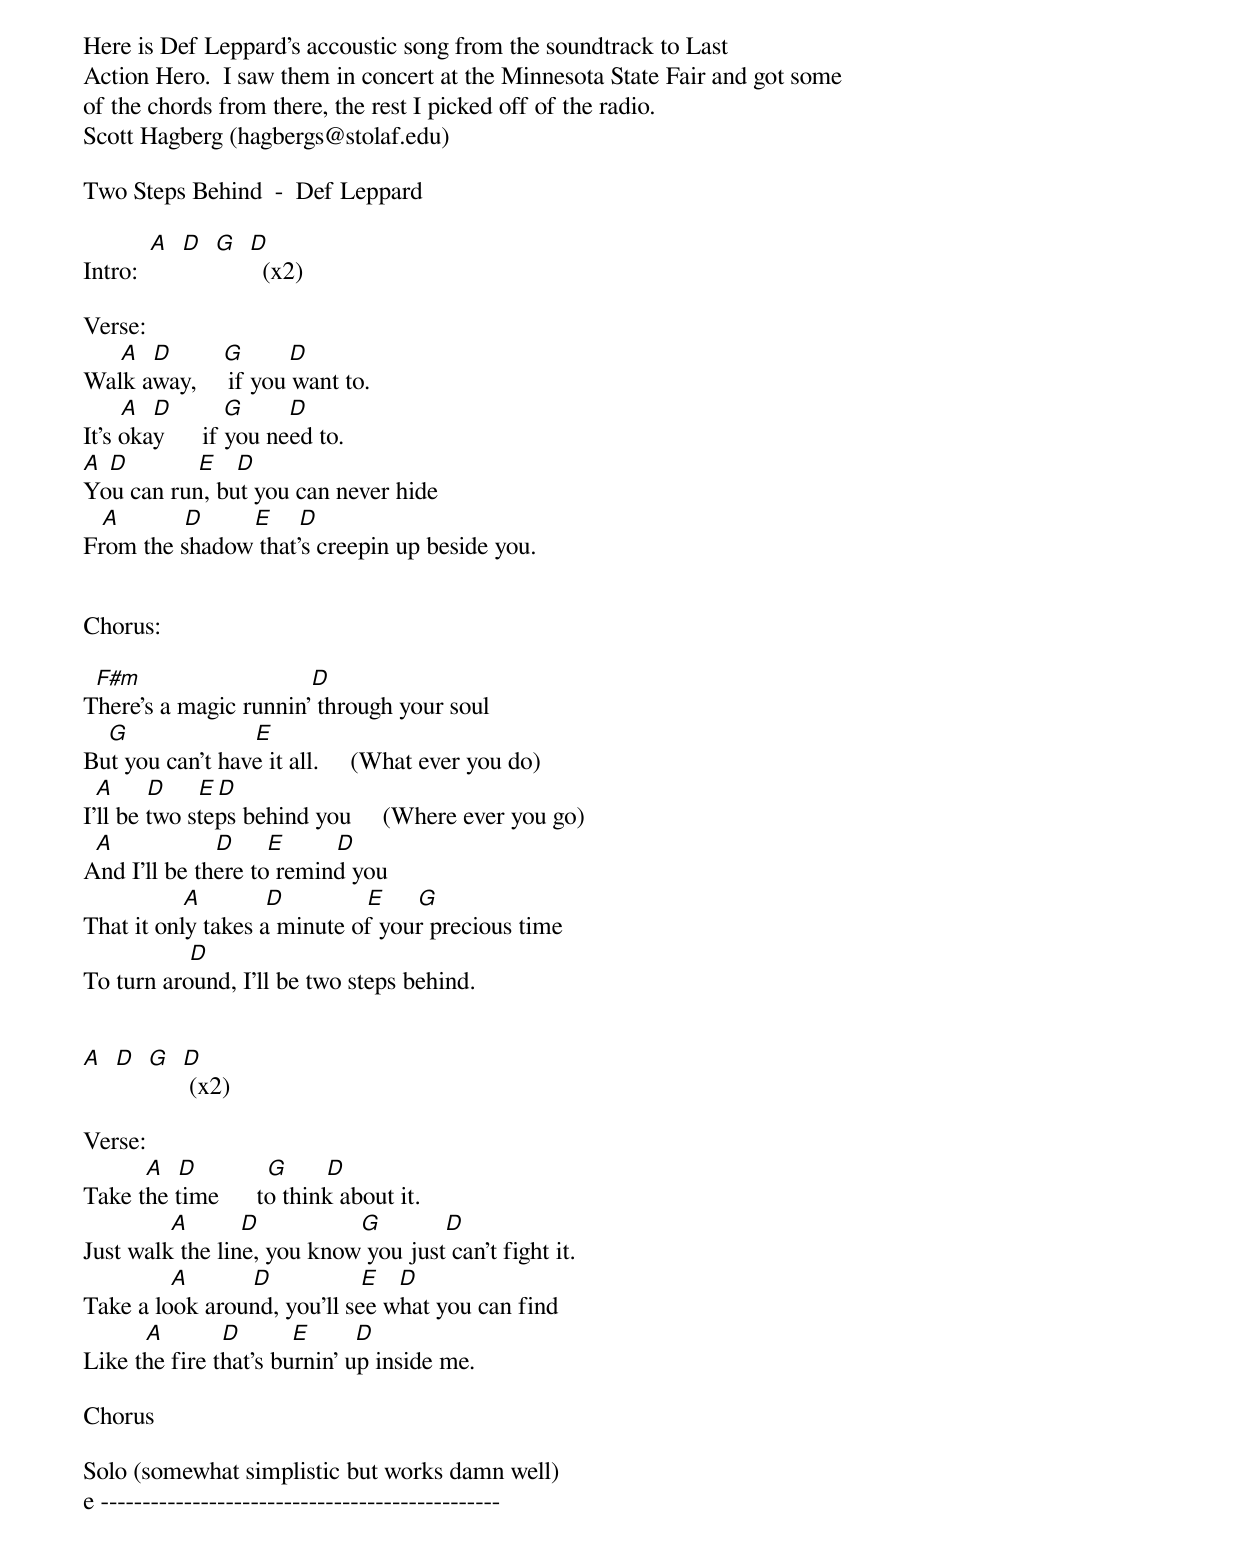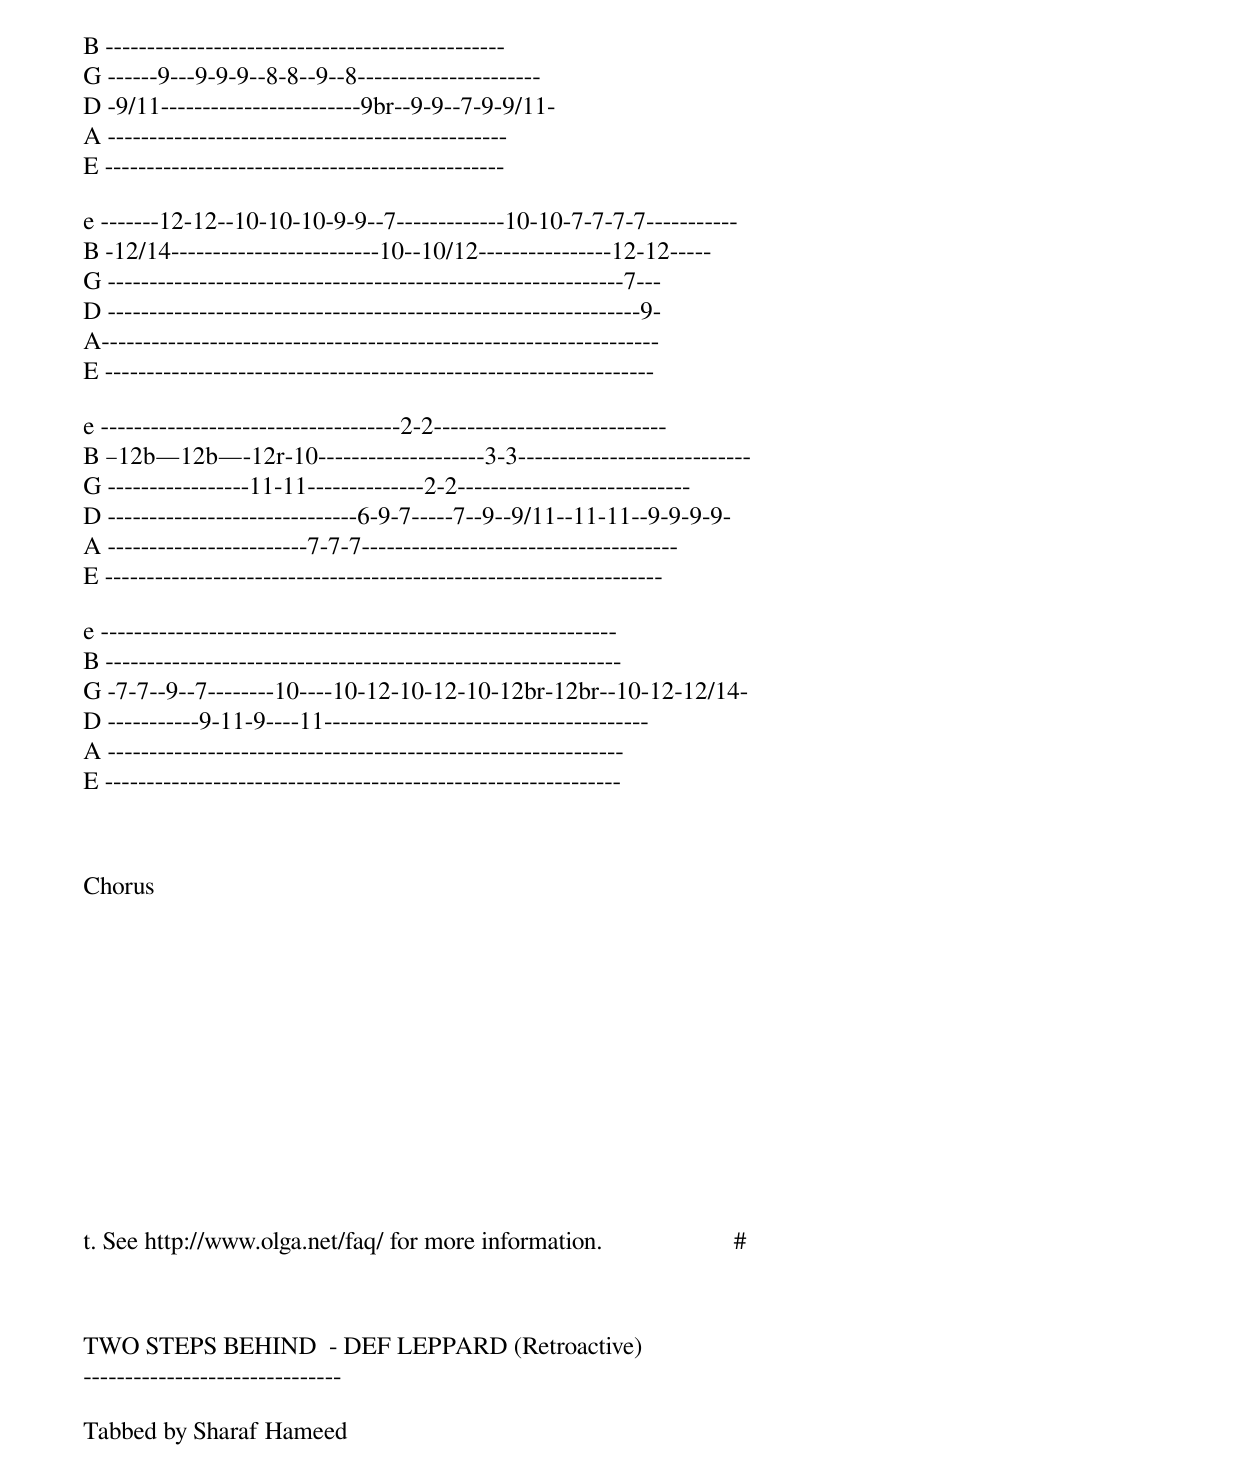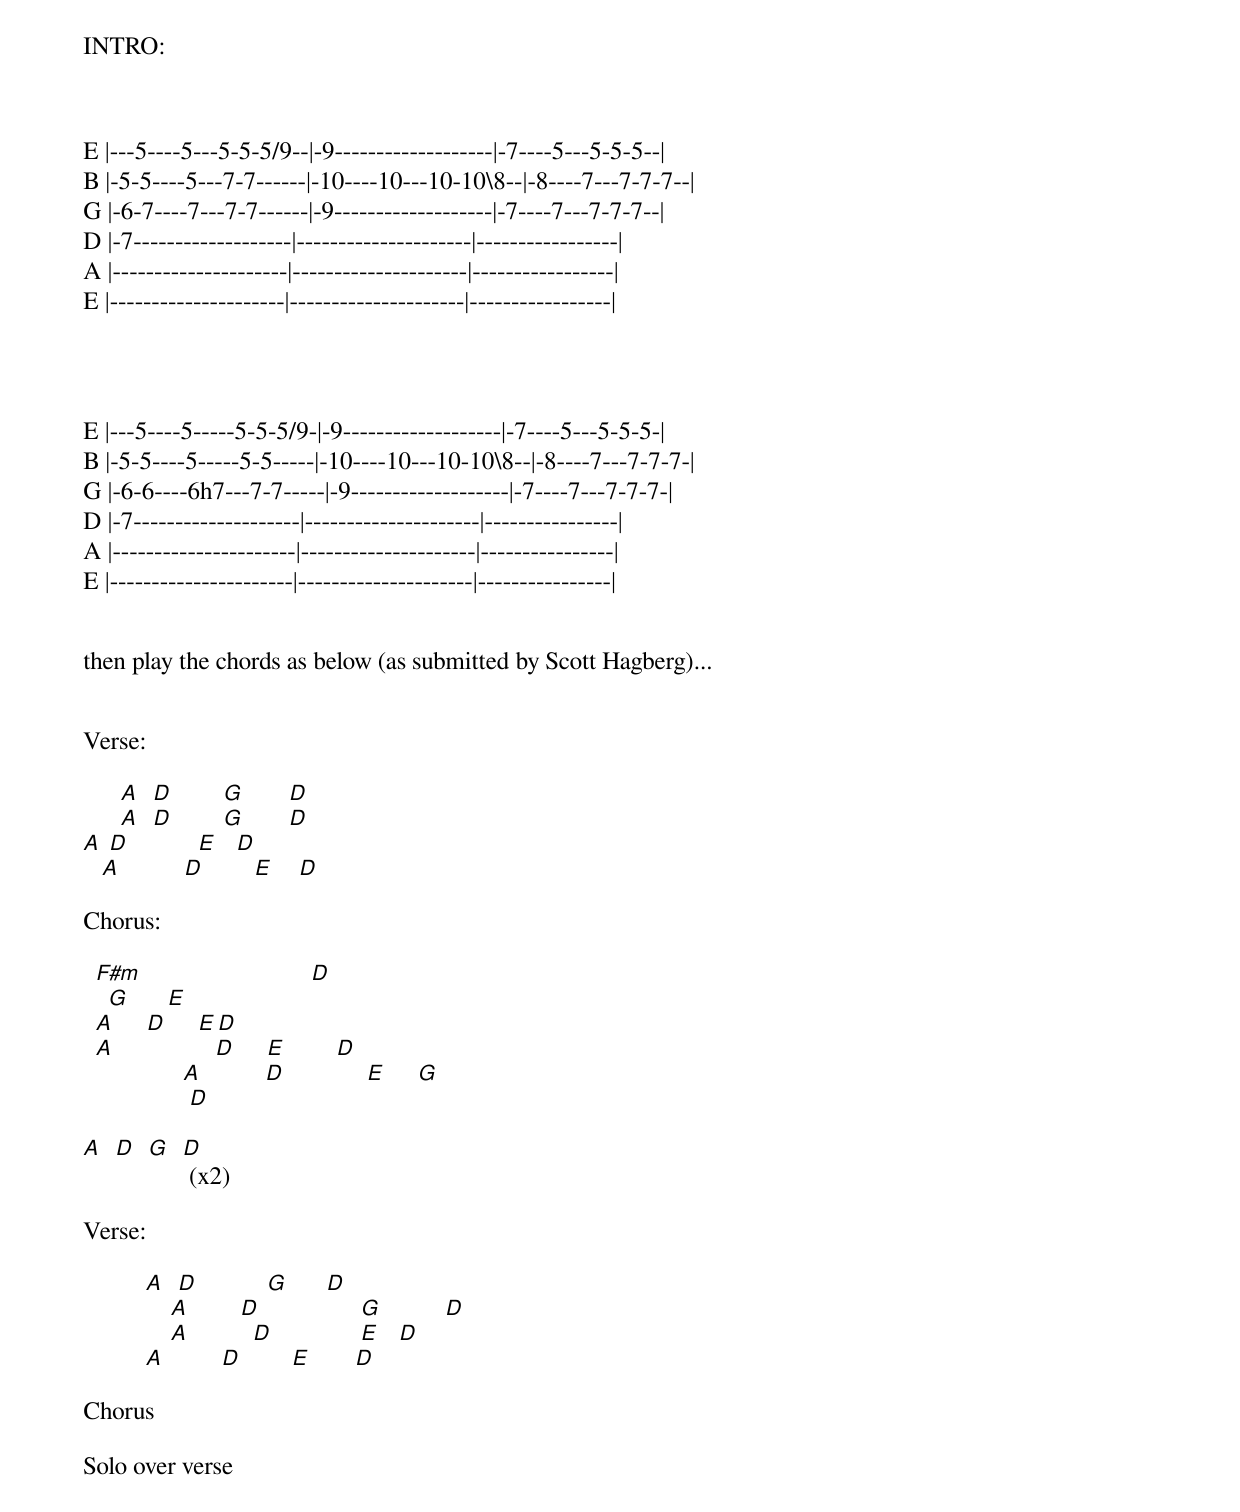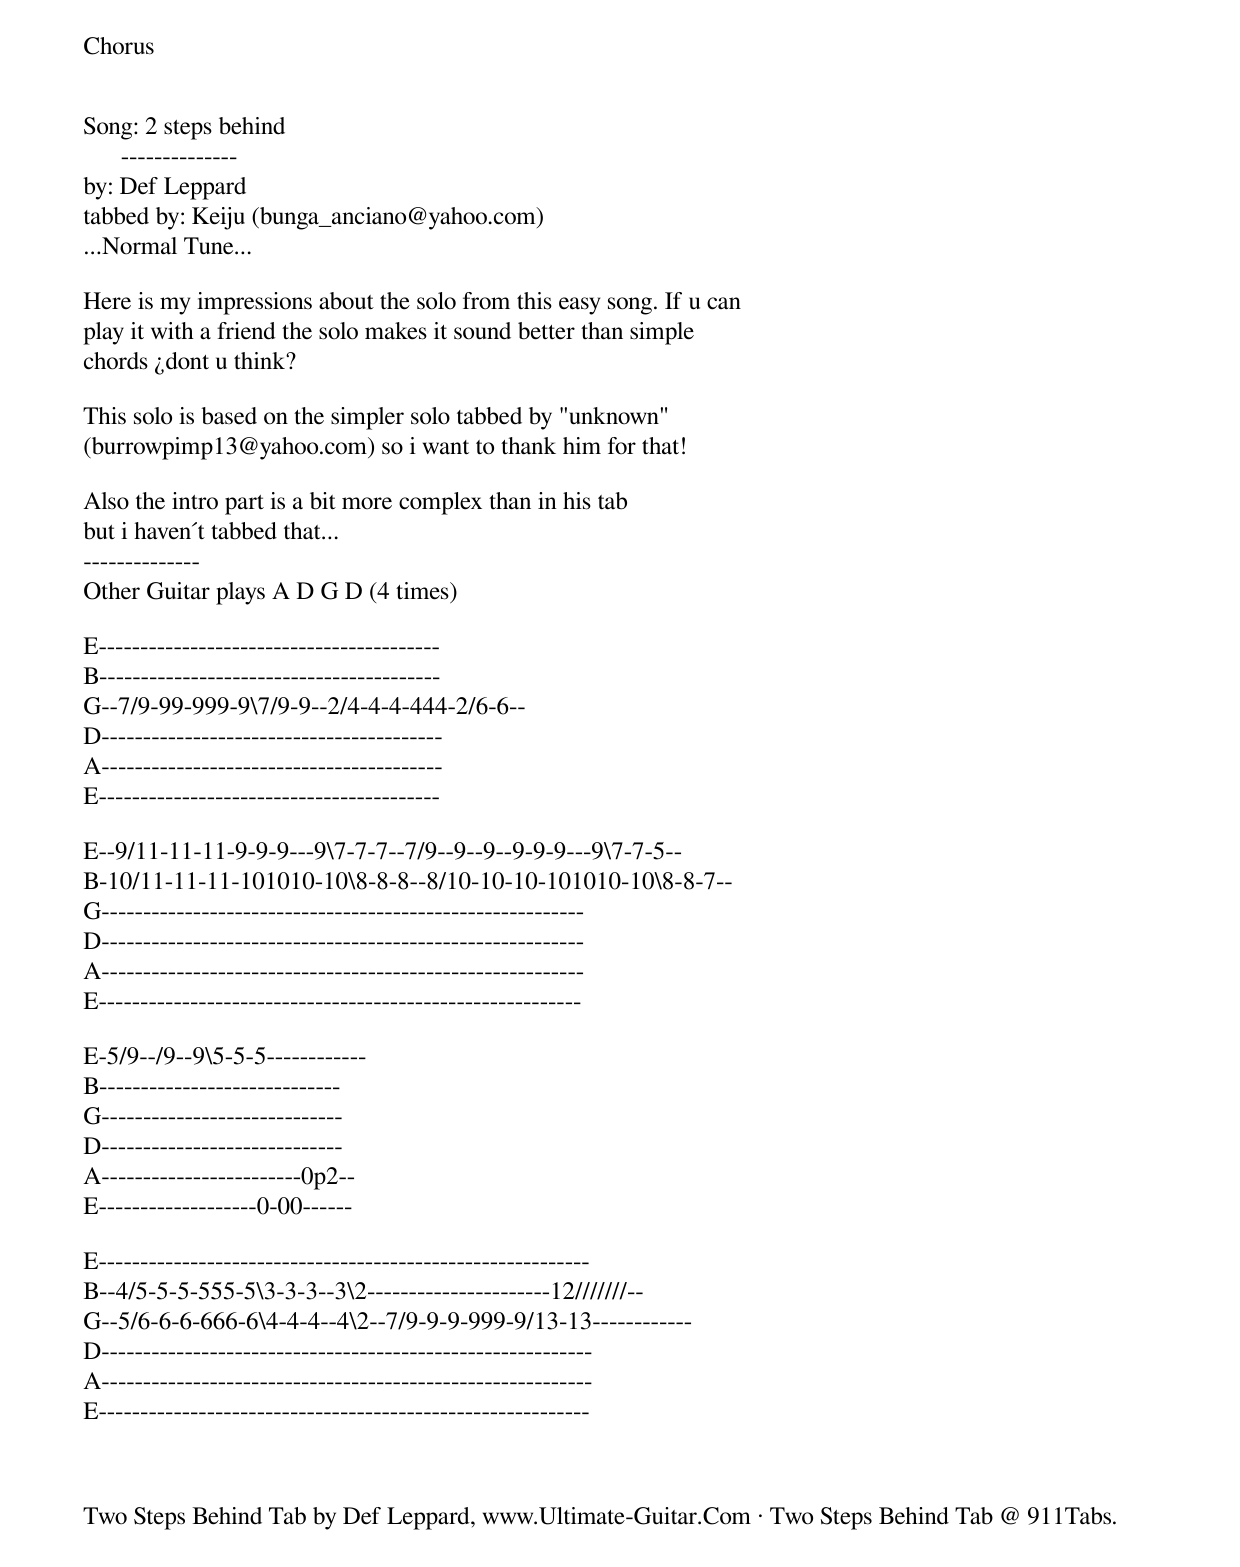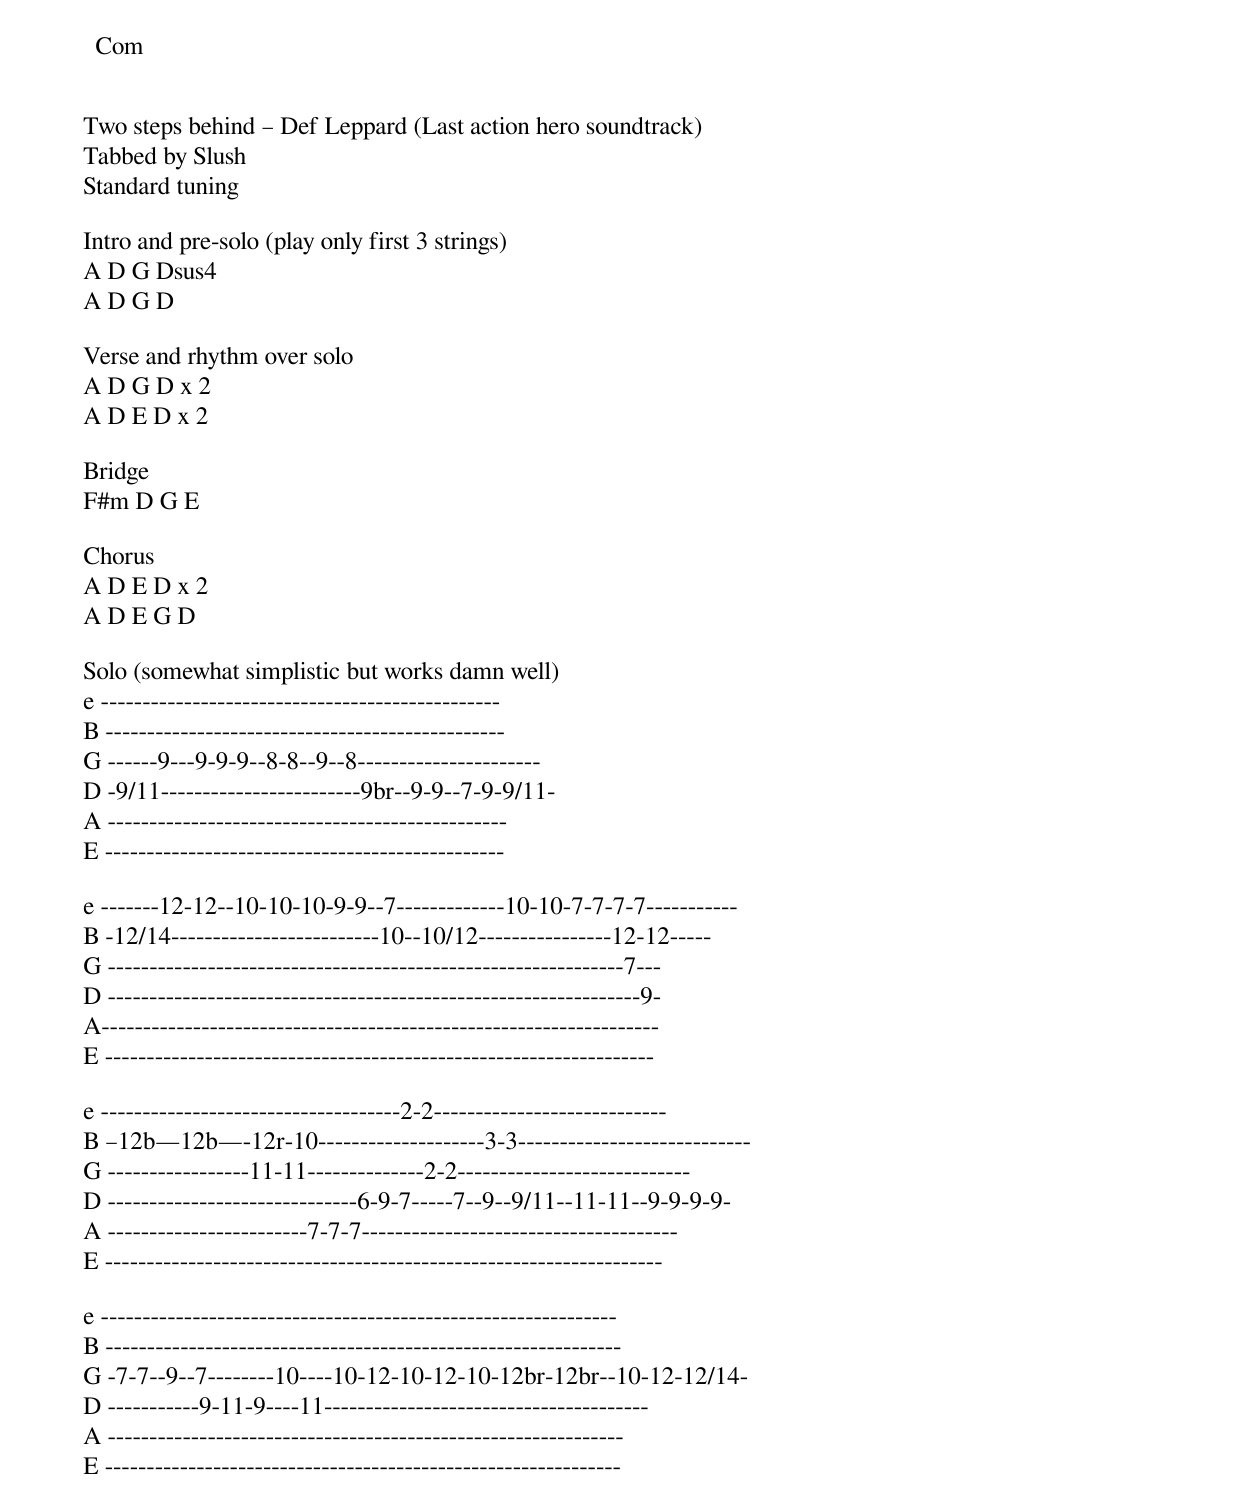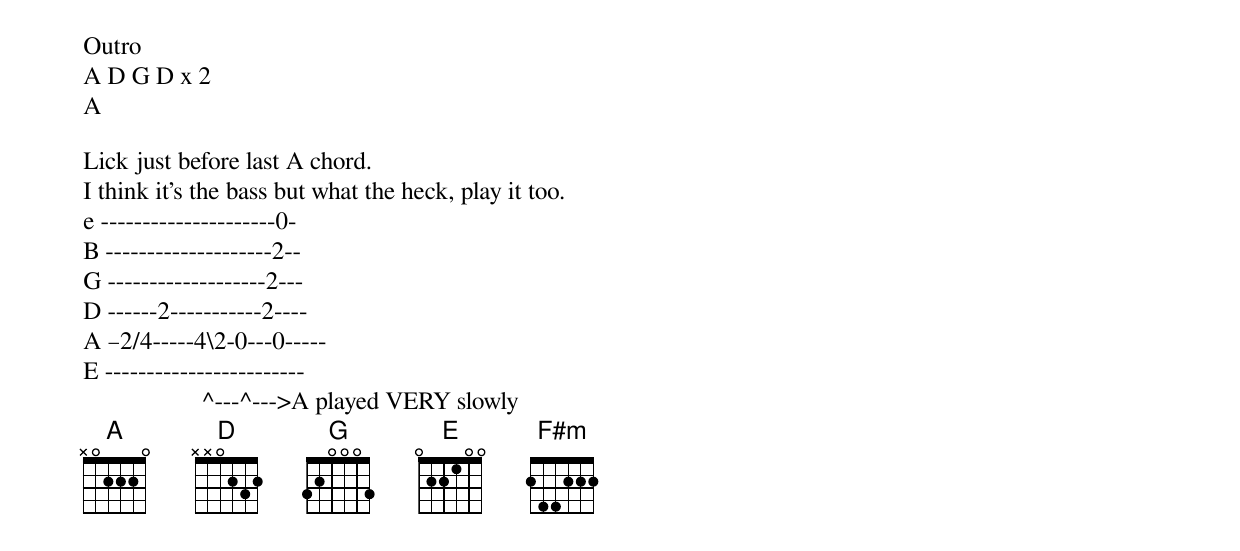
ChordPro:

Here is Def Leppard's accoustic song from the soundtrack to Last
Action Hero.  I saw them in concert at the Minnesota State Fair and got some
of the chords from there, the rest I picked off of the radio.
Scott Hagberg (hagbergs@stolaf.edu)

Two Steps Behind  -  Def Leppard

Intro:  [A]  [D]  [G]  [D]  (x2)

Verse:
      [A]  [D]        [G]       [D]
Walk away,     if you want to.
      [A]  [D]        [G]       [D]
It's okay      if you need to.
[A] [D]           [E]   [D]
You can run, but you can never hide
   [A]          [D]        [E]    [D]
From the shadow that's creepin up beside you.


Chorus:

  [F#m]                           [D]
There's a magic runnin' through your soul
    [G]                    [E]
But you can't have it all.     (What ever you do)
  [A]     [D]     [E][D]
I'll be two steps behind you     (Where ever you go)
  [A]                [D]     [E]        [D]
And I'll be there to remind you
                [A]          [D]             [E]     [G]
That it only takes a minute of your precious time
                 [D]
To turn around, I'll be two steps behind.


[A]  [D]  [G]  [D] (x2)

Verse:
          [A]  [D]           [G]      [D]
Take the time      to think about it.
              [A]        [D]                [G]          [D]
Just walk the line, you know you just can't fight it.
              [A]          [D]              [E]   [D]
Take a look around, you'll see what you can find
          [A]         [D]        [E]       [D]
Like the fire that's burnin' up inside me.

Chorus

Solo (somewhat simplistic but works damn well)
e ------------------------------------------------
B ------------------------------------------------
G ------9---9-9-9--8-8--9--8----------------------
D -9/11------------------------9br--9-9--7-9-9/11-
A ------------------------------------------------
E ------------------------------------------------

e -------12-12--10-10-10-9-9--7-------------10-10-7-7-7-7-----------
B -12/14-------------------------10--10/12----------------12-12-----
G --------------------------------------------------------------7---
D ----------------------------------------------------------------9-
A-------------------------------------------------------------------
E ------------------------------------------------------------------

e ------------------------------------2-2----------------------------
B –12b—12b—-12r-10--------------------3-3----------------------------
G -----------------11-11--------------2-2----------------------------
D ------------------------------6-9-7-----7--9--9/11--11-11--9-9-9-9-
A ------------------------7-7-7--------------------------------------
E -------------------------------------------------------------------

e --------------------------------------------------------------
B --------------------------------------------------------------
G -7-7--9--7--------10----10-12-10-12-10-12br-12br--10-12-12/14-
D -----------9-11-9----11---------------------------------------
A --------------------------------------------------------------
E --------------------------------------------------------------



Chorus













t. See http://www.olga.net/faq/ for more information.                     #



TWO STEPS BEHIND  - DEF LEPPARD (Retroactive)
-------------------------------

Tabbed by Sharaf Hameed



INTRO:



E |---5----5---5-5-5/9--|-9-------------------|-7----5---5-5-5--|
B |-5-5----5---7-7------|-10----10---10-10\8--|-8----7---7-7-7--|
G |-6-7----7---7-7------|-9-------------------|-7----7---7-7-7--|
D |-7-------------------|---------------------|-----------------|
A |---------------------|---------------------|-----------------|
E |---------------------|---------------------|-----------------|




E |---5----5-----5-5-5/9-|-9-------------------|-7----5---5-5-5-|
B |-5-5----5-----5-5-----|-10----10---10-10\8--|-8----7---7-7-7-|
G |-6-6----6h7---7-7-----|-9-------------------|-7----7---7-7-7-|
D |-7--------------------|---------------------|----------------|
A |----------------------|---------------------|----------------|
E |----------------------|---------------------|----------------|


then play the chords as below (as submitted by Scott Hagberg)...


Verse:

      [A]  [D]        [G]       [D]
      [A]  [D]        [G]       [D]
[A] [D]           [E]   [D]
   [A]          [D]        [E]    [D]

Chorus:

  [F#m]                           [D]
    [G]      [E]
  [A]     [D]     [E][D]
  [A]                [D]     [E]        [D]
                [A]          [D]             [E]     [G]
                 [D]

[A]  [D]  [G]  [D] (x2)

Verse:

          [A]  [D]           [G]      [D]
              [A]        [D]                [G]          [D]
              [A]          [D]              [E]   [D]
          [A]         [D]        [E]       [D]

Chorus

Solo over verse

Chorus


Song: 2 steps behind
      --------------
by: Def Leppard
tabbed by: Keiju (bunga_anciano@yahoo.com)
...Normal Tune...

Here is my impressions about the solo from this easy song. If u can
play it with a friend the solo makes it sound better than simple
chords ¿dont u think?

This solo is based on the simpler solo tabbed by "unknown"
(burrowpimp13@yahoo.com) so i want to thank him for that!

Also the intro part is a bit more complex than in his tab
but i haven´t tabbed that...
--------------
Other Guitar plays A D G D (4 times)

E-----------------------------------------
B-----------------------------------------
G--7/9-99-999-9\7/9-9--2/4-4-4-444-2/6-6--
D-----------------------------------------
A-----------------------------------------
E-----------------------------------------

E--9/11-11-11-9-9-9---9\7-7-7--7/9--9--9--9-9-9---9\7-7-5--
B-10/11-11-11-101010-10\8-8-8--8/10-10-10-101010-10\8-8-7--
G----------------------------------------------------------
D----------------------------------------------------------
A----------------------------------------------------------
E----------------------------------------------------------

E-5/9--/9--9\5-5-5------------
B-----------------------------
G-----------------------------
D-----------------------------
A------------------------0p2--
E-------------------0-00------

E-----------------------------------------------------------
B--4/5-5-5-555-5\3-3-3--3\2----------------------12///////--
G--5/6-6-6-666-6\4-4-4--4\2--7/9-9-9-999-9/13-13------------
D-----------------------------------------------------------
A-----------------------------------------------------------
E-----------------------------------------------------------



Two Steps Behind Tab by Def Leppard, www.Ultimate-Guitar.Com	· Two Steps Behind Tab @ 911Tabs.Com


Two steps behind – Def Leppard (Last action hero soundtrack)
Tabbed by Slush
Standard tuning

Intro and pre-solo (play only first 3 strings)
A D G Dsus4
A D G D

Verse and rhythm over solo
A D G D x 2
A D E D x 2

Bridge
F#m D G E

Chorus
A D E D x 2
A D E G D

Solo (somewhat simplistic but works damn well)
e ------------------------------------------------
B ------------------------------------------------
G ------9---9-9-9--8-8--9--8----------------------
D -9/11------------------------9br--9-9--7-9-9/11-
A ------------------------------------------------
E ------------------------------------------------

e -------12-12--10-10-10-9-9--7-------------10-10-7-7-7-7-----------
B -12/14-------------------------10--10/12----------------12-12-----
G --------------------------------------------------------------7---
D ----------------------------------------------------------------9-
A-------------------------------------------------------------------
E ------------------------------------------------------------------

e ------------------------------------2-2----------------------------
B –12b—12b—-12r-10--------------------3-3----------------------------
G -----------------11-11--------------2-2----------------------------
D ------------------------------6-9-7-----7--9--9/11--11-11--9-9-9-9-
A ------------------------7-7-7--------------------------------------
E -------------------------------------------------------------------

e --------------------------------------------------------------
B --------------------------------------------------------------
G -7-7--9--7--------10----10-12-10-12-10-12br-12br--10-12-12/14-
D -----------9-11-9----11---------------------------------------
A --------------------------------------------------------------
E --------------------------------------------------------------

Outro
A D G D x 2
A

Lick just before last A chord.
I think it’s the bass but what the heck, play it too.
e ---------------------0-
B --------------------2--
G -------------------2---
D ------2-----------2----
A –2/4-----4\2-0---0-----
E ------------------------
                   ^---^--->A played VERY slowly
